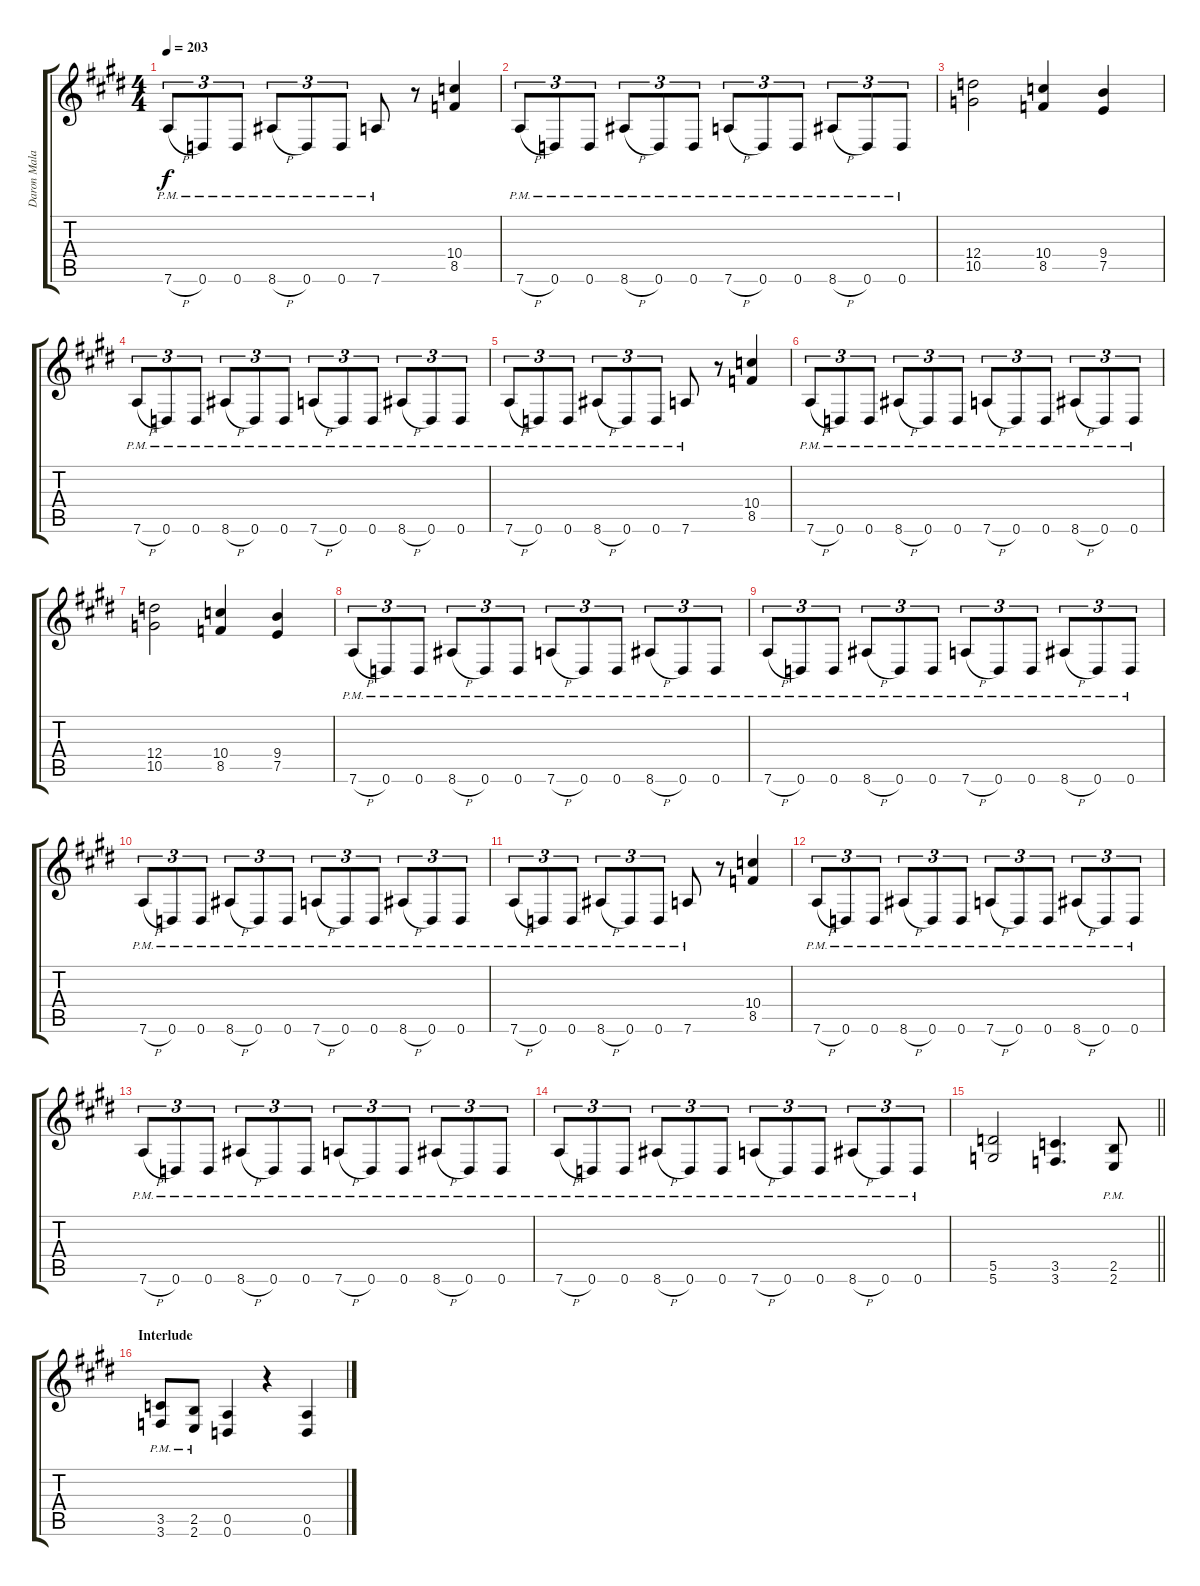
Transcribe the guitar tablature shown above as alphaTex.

\track ("Daron Malakian [Guitar 2]" "Daron Mala") {instrument distortionguitar}
\staff {score tabs}
\tuning (E4 B3 G3 D3 A2 D2) {hide}
\ts (4 4)
\tempo 203
\clef g2
\ks c#minor
7.6{h pm}.8{tu (3 2) dy f} 0.6{pm}.8{tu (3 2)} 0.6{pm}.8{tu (3 2)} 8.6{h pm}.8{tu (3 2)} 0.6{pm}.8{tu (3 2)} 0.6{pm}.8{tu (3 2)} 7.6{pm}.8 r.8 (10.4 8.5).4 |
7.6{h pm}.8{tu (3 2)} 0.6{pm}.8{tu (3 2)} 0.6{pm}.8{tu (3 2)} 8.6{h pm}.8{tu (3 2)} 0.6{pm}.8{tu (3 2)} 0.6{pm}.8{tu (3 2)} 7.6{h pm}.8{tu (3 2)} 0.6{pm}.8{tu (3 2)} 0.6{pm}.8{tu (3 2)} 8.6{h pm}.8{tu (3 2)} 0.6{pm}.8{tu (3 2)} 0.6{pm}.8{tu (3 2)} |
(12.4 10.5).2 (10.4 8.5).4 (9.4 7.5).4 |
7.6{h pm}.8{tu (3 2)} 0.6{pm}.8{tu (3 2)} 0.6{pm}.8{tu (3 2)} 8.6{h pm}.8{tu (3 2)} 0.6{pm}.8{tu (3 2)} 0.6{pm}.8{tu (3 2)} 7.6{h pm}.8{tu (3 2)} 0.6{pm}.8{tu (3 2)} 0.6{pm}.8{tu (3 2)} 8.6{h pm}.8{tu (3 2)} 0.6{pm}.8{tu (3 2)} 0.6{pm}.8{tu (3 2)} |
7.6{h pm}.8{tu (3 2)} 0.6{pm}.8{tu (3 2)} 0.6{pm}.8{tu (3 2)} 8.6{h pm}.8{tu (3 2)} 0.6{pm}.8{tu (3 2)} 0.6{pm}.8{tu (3 2)} 7.6{pm}.8 r.8 (10.4 8.5).4 |
7.6{h pm}.8{tu (3 2)} 0.6{pm}.8{tu (3 2)} 0.6{pm}.8{tu (3 2)} 8.6{h pm}.8{tu (3 2)} 0.6{pm}.8{tu (3 2)} 0.6{pm}.8{tu (3 2)} 7.6{h pm}.8{tu (3 2)} 0.6{pm}.8{tu (3 2)} 0.6{pm}.8{tu (3 2)} 8.6{h pm}.8{tu (3 2)} 0.6{pm}.8{tu (3 2)} 0.6{pm}.8{tu (3 2)} |
(12.4 10.5).2 (10.4 8.5).4 (9.4 7.5).4 |
7.6{h pm}.8{tu (3 2)} 0.6{pm}.8{tu (3 2)} 0.6{pm}.8{tu (3 2)} 8.6{h pm}.8{tu (3 2)} 0.6{pm}.8{tu (3 2)} 0.6{pm}.8{tu (3 2)} 7.6{h pm}.8{tu (3 2)} 0.6{pm}.8{tu (3 2)} 0.6{pm}.8{tu (3 2)} 8.6{h pm}.8{tu (3 2)} 0.6{pm}.8{tu (3 2)} 0.6{pm}.8{tu (3 2)} |
7.6{h pm}.8{tu (3 2)} 0.6{pm}.8{tu (3 2)} 0.6{pm}.8{tu (3 2)} 8.6{h pm}.8{tu (3 2)} 0.6{pm}.8{tu (3 2)} 0.6{pm}.8{tu (3 2)} 7.6{h pm}.8{tu (3 2)} 0.6{pm}.8{tu (3 2)} 0.6{pm}.8{tu (3 2)} 8.6{h pm}.8{tu (3 2)} 0.6{pm}.8{tu (3 2)} 0.6{pm}.8{tu (3 2)} |
7.6{h pm}.8{tu (3 2)} 0.6{pm}.8{tu (3 2)} 0.6{pm}.8{tu (3 2)} 8.6{h pm}.8{tu (3 2)} 0.6{pm}.8{tu (3 2)} 0.6{pm}.8{tu (3 2)} 7.6{h pm}.8{tu (3 2)} 0.6{pm}.8{tu (3 2)} 0.6{pm}.8{tu (3 2)} 8.6{h pm}.8{tu (3 2)} 0.6{pm}.8{tu (3 2)} 0.6{pm}.8{tu (3 2)} |
7.6{h pm}.8{tu (3 2)} 0.6{pm}.8{tu (3 2)} 0.6{pm}.8{tu (3 2)} 8.6{h pm}.8{tu (3 2)} 0.6{pm}.8{tu (3 2)} 0.6{pm}.8{tu (3 2)} 7.6{pm}.8 r.8 (10.4 8.5).4 |
7.6{h pm}.8{tu (3 2)} 0.6{pm}.8{tu (3 2)} 0.6{pm}.8{tu (3 2)} 8.6{h pm}.8{tu (3 2)} 0.6{pm}.8{tu (3 2)} 0.6{pm}.8{tu (3 2)} 7.6{h pm}.8{tu (3 2)} 0.6{pm}.8{tu (3 2)} 0.6{pm}.8{tu (3 2)} 8.6{h pm}.8{tu (3 2)} 0.6{pm}.8{tu (3 2)} 0.6{pm}.8{tu (3 2)} |
7.6{h pm}.8{tu (3 2)} 0.6{pm}.8{tu (3 2)} 0.6{pm}.8{tu (3 2)} 8.6{h pm}.8{tu (3 2)} 0.6{pm}.8{tu (3 2)} 0.6{pm}.8{tu (3 2)} 7.6{h pm}.8{tu (3 2)} 0.6{pm}.8{tu (3 2)} 0.6{pm}.8{tu (3 2)} 8.6{h pm}.8{tu (3 2)} 0.6{pm}.8{tu (3 2)} 0.6{pm}.8{tu (3 2)} |
7.6{h pm}.8{tu (3 2)} 0.6{pm}.8{tu (3 2)} 0.6{pm}.8{tu (3 2)} 8.6{h pm}.8{tu (3 2)} 0.6{pm}.8{tu (3 2)} 0.6{pm}.8{tu (3 2)} 7.6{h pm}.8{tu (3 2)} 0.6{pm}.8{tu (3 2)} 0.6{pm}.8{tu (3 2)} 8.6{h pm}.8{tu (3 2)} 0.6{pm}.8{tu (3 2)} 0.6{pm}.8{tu (3 2)} |
\barLineRight lightlight
(5.5 5.6).2 (3.5 3.6).4{d} (2.5{pm} 2.6{pm}).8 |
\section ("" "Interlude")
(3.5{pm} 3.6{pm}).8 (2.5{pm} 2.6{pm}).8 (0.5 0.6).4 r.4 (0.5 0.6).4
